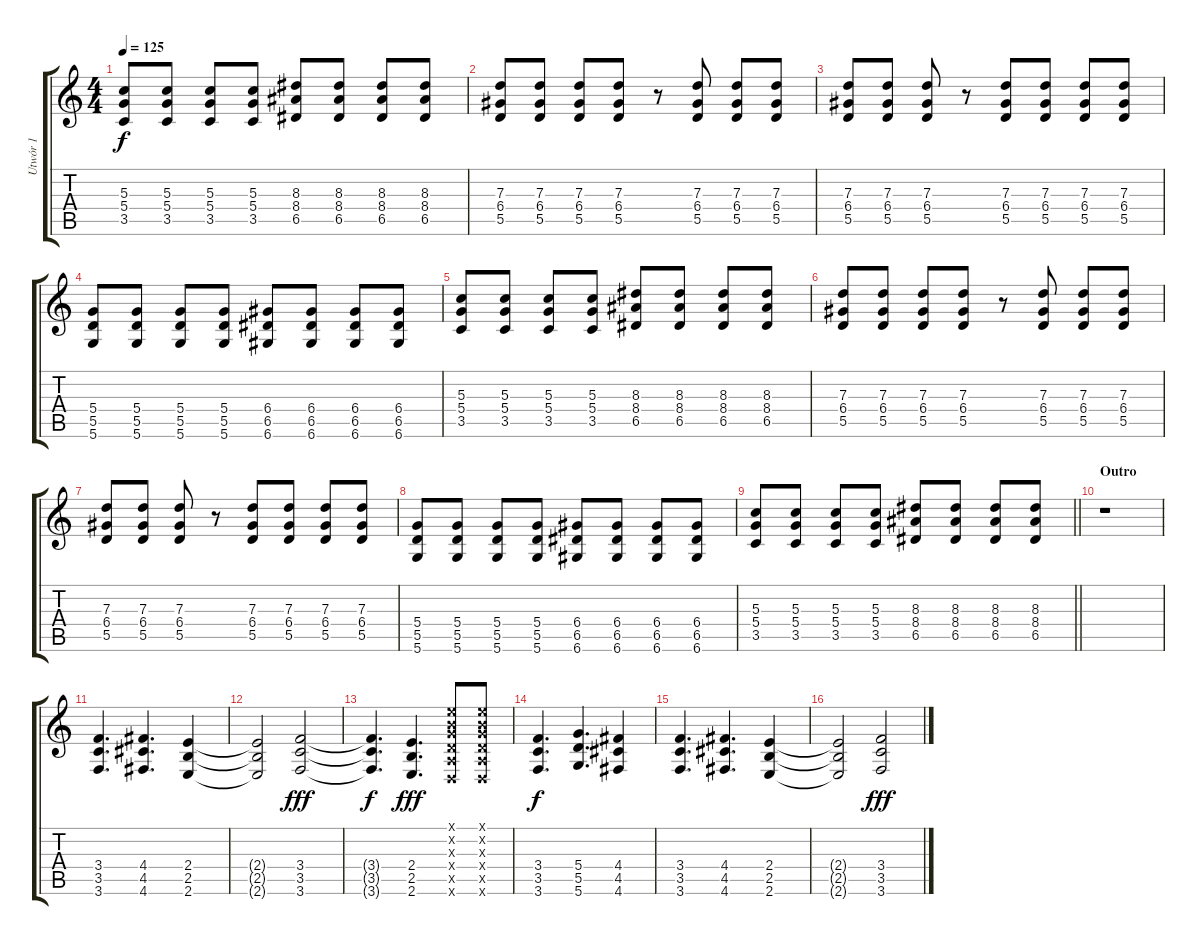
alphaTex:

\track ("Utwór 1" "Utwór 1") {instrument distortionguitar}
\staff {score tabs}
\tuning (E4 B3 G3 D3 A2 D2) {hide}
\ts (4 4)
\tempo 125
\clef g2
\ks c
(5.3 5.4 3.5).8{dy f} (5.3 5.4 3.5).8 (5.3 5.4 3.5).8 (5.3 5.4 3.5).8 (8.3 8.4 6.5).8 (8.3 8.4 6.5).8 (8.3 8.4 6.5).8 (8.3 8.4 6.5).8 |
(7.3 6.4 5.5).8 (7.3 6.4 5.5).8 (7.3 6.4 5.5).8 (7.3 6.4 5.5).8 r.8 (7.3 6.4 5.5).8 (7.3 6.4 5.5).8 (7.3 6.4 5.5).8 |
(7.3 6.4 5.5).8 (7.3 6.4 5.5).8 (7.3 6.4 5.5).8 r.8 (7.3 6.4 5.5).8 (7.3 6.4 5.5).8 (7.3 6.4 5.5).8 (7.3 6.4 5.5).8 |
(5.4 5.5 5.6).8 (5.4 5.5 5.6).8 (5.4 5.5 5.6).8 (5.4 5.5 5.6).8 (6.4 6.5 6.6).8 (6.4 6.5 6.6).8 (6.4 6.5 6.6).8 (6.4 6.5 6.6).8 |
(5.3 5.4 3.5).8 (5.3 5.4 3.5).8 (5.3 5.4 3.5).8 (5.3 5.4 3.5).8 (8.3 8.4 6.5).8 (8.3 8.4 6.5).8 (8.3 8.4 6.5).8 (8.3 8.4 6.5).8 |
(7.3 6.4 5.5).8 (7.3 6.4 5.5).8 (7.3 6.4 5.5).8 (7.3 6.4 5.5).8 r.8 (7.3 6.4 5.5).8 (7.3 6.4 5.5).8 (7.3 6.4 5.5).8 |
(7.3 6.4 5.5).8 (7.3 6.4 5.5).8 (7.3 6.4 5.5).8 r.8 (7.3 6.4 5.5).8 (7.3 6.4 5.5).8 (7.3 6.4 5.5).8 (7.3 6.4 5.5).8 |
(5.4 5.5 5.6).8 (5.4 5.5 5.6).8 (5.4 5.5 5.6).8 (5.4 5.5 5.6).8 (6.4 6.5 6.6).8 (6.4 6.5 6.6).8 (6.4 6.5 6.6).8 (6.4 6.5 6.6).8 |
\barLineRight lightlight
(5.3 5.4 3.5).8 (5.3 5.4 3.5).8 (5.3 5.4 3.5).8 (5.3 5.4 3.5).8 (8.3 8.4 6.5).8 (8.3 8.4 6.5).8 (8.3 8.4 6.5).8 (8.3 8.4 6.5).8 |
\section ("" "Outro")
r.1 |
(3.4 3.5 3.6).4{d} (4.4 4.5 4.6).4{d} (2.4 2.5 2.6).4 |
(2.4{t} 2.5{t} 2.6{t}).2 (3.4 3.5 3.6).2{dy fff} |
(3.4{t} 3.5{t} 3.6{t}).4{d dy f} (2.4 2.5 2.6).4{d dy fff} (0.1{x} 0.2{x} 0.3{x} 0.4{x} 0.5{x} 0.6{x}).8 (0.1{x} 0.2{x} 0.3{x} 0.4{x} 0.5{x} 0.6{x}).8 |
(3.4 3.5 3.6).4{d dy f} (5.4 5.5 5.6).4{d} (4.4 4.5 4.6).4 |
(3.4 3.5 3.6).4{d} (4.4 4.5 4.6).4{d} (2.4 2.5 2.6).4 |
(2.4{t} 2.5{t} 2.6{t}).2 (3.4 3.5 3.6).2{dy fff}
